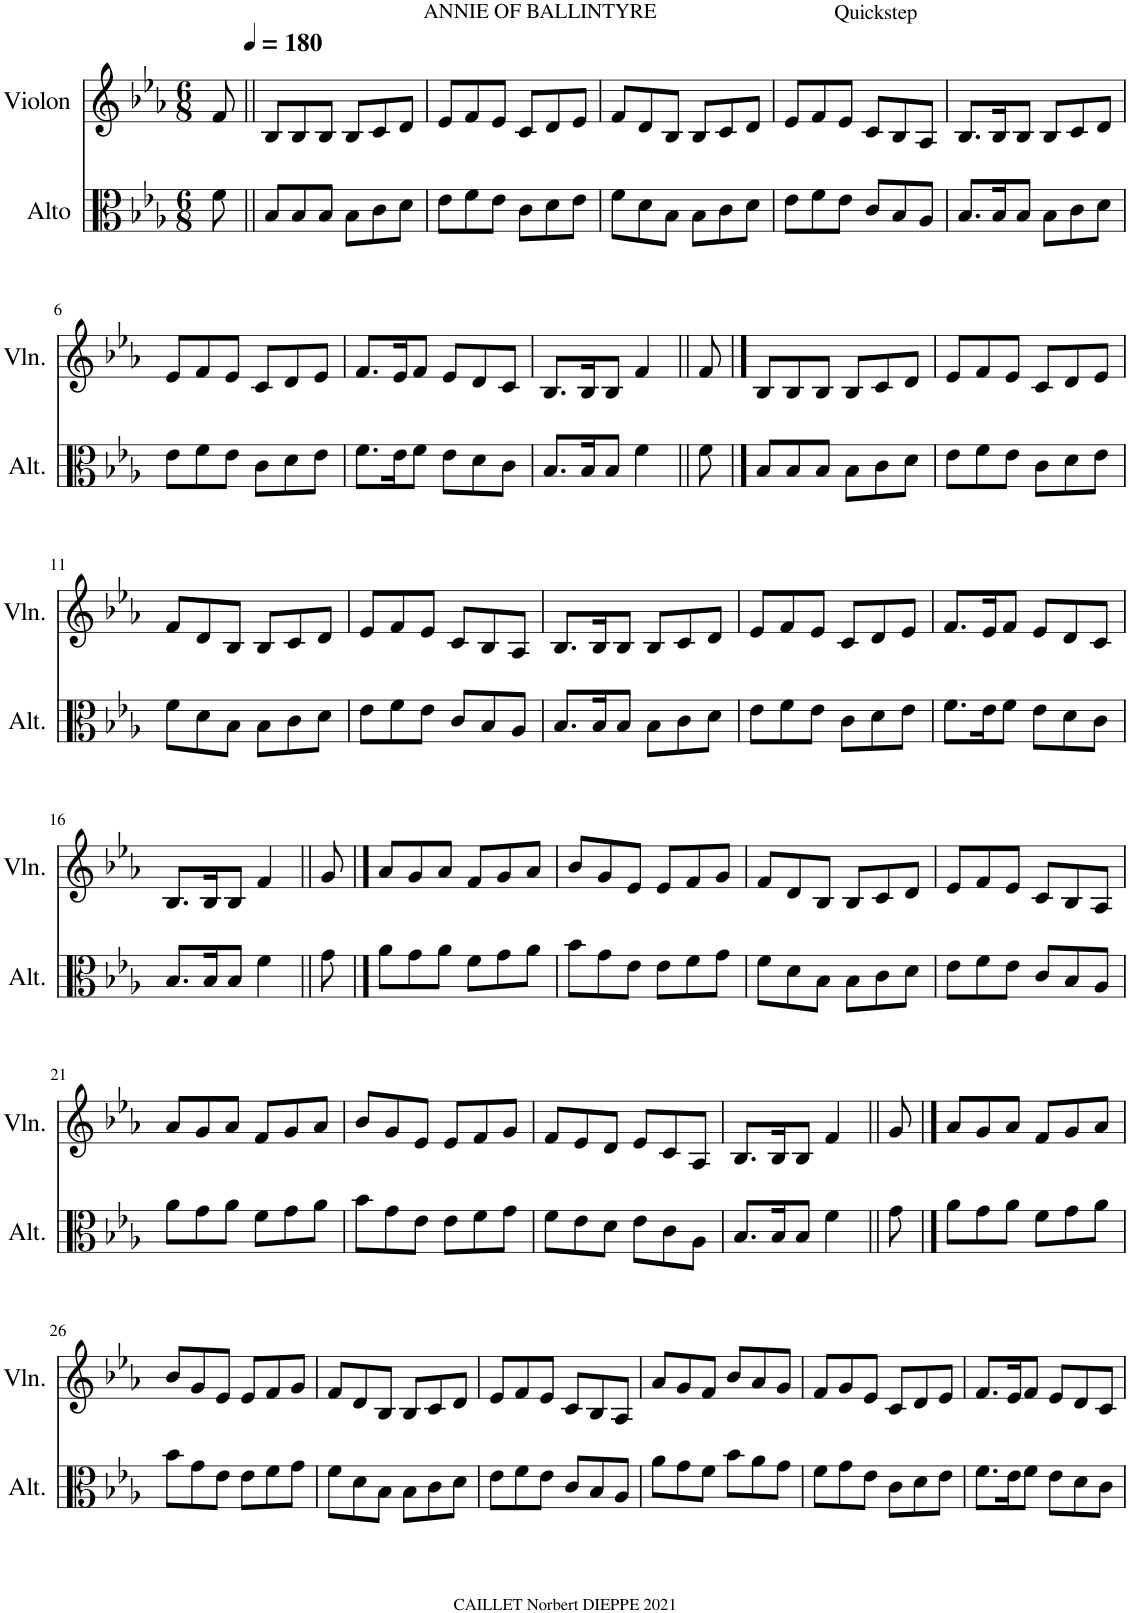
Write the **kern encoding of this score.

**kern	**kern
*part2	*part1
*staff2	*staff1
*I"Alto	*I"Violon
*I'Alt.	*I'Vln.
*clefC3	*clefG2
*k[b-e-a-]	*k[b-e-a-]
*M6/8	*M6/8
=	=
8f\	8f/
=1||	=1||
*	*MM180
8B-/L	8B-/L
8B-/	8B-/
8B-/J	8B-/J
8B-\L	8B-/L
8c\	8c/
8d\J	8d/J
=2	=2
!	!LO:TX:a:t=ANNIE OF BALLINTYRE
8e-\L	8e-/L
8f\	8f/
8e-\J	8e-/J
8c\L	8c/L
8d\	8d/
8e-\J	8e-/J
=3	=3
8f\L	8f/L
8d\	8d/
8B-\J	8B-/J
8B-\L	8B-/L
8c\	8c/
8d\J	8d/J
=4	=4
!	!LO:TX:a:t=Quickstep
8e-\L	8e-/L
8f\	8f/
8e-\J	8e-/J
8c/L	8c/L
8B-/	8B-/
8A-/J	8A-/J
=5	=5
8.B-/L	8.B-/L
16B-/K	16B-/K
8B-/J	8B-/J
8B-\L	8B-/L
8c\	8c/
8d\J	8d/J
!!LO:LB:g=z
=6	=6
8e-\L	8e-/L
8f\	8f/
8e-\J	8e-/J
8c\L	8c/L
8d\	8d/
8e-\J	8e-/J
=7	=7
8.f\L	8.f/L
16e-\K	16e-/K
8f\J	8f/J
8e-\L	8e-/L
8d\	8d/
8c\J	8c/J
=8	=8
8.B-/L	8.B-/L
16B-/K	16B-/K
8B-/J	8B-/J
4f\	4f/
8f\	8f/
==9	==9
8B-/L	8B-/L
8B-/	8B-/
8B-/J	8B-/J
8B-\L	8B-/L
8c\	8c/
8d\J	8d/J
=10	=10
8e-\L	8e-/L
8f\	8f/
8e-\J	8e-/J
8c\L	8c/L
8d\	8d/
8e-\J	8e-/J
!!LO:LB:g=z
=11	=11
8f\L	8f/L
8d\	8d/
8B-\J	8B-/J
8B-\L	8B-/L
8c\	8c/
8d\J	8d/J
=12	=12
8e-\L	8e-/L
8f\	8f/
8e-\J	8e-/J
8c/L	8c/L
8B-/	8B-/
8A-/J	8A-/J
=13	=13
8.B-/L	8.B-/L
16B-/K	16B-/K
8B-/J	8B-/J
8B-\L	8B-/L
8c\	8c/
8d\J	8d/J
=14	=14
8e-\L	8e-/L
8f\	8f/
8e-\J	8e-/J
8c\L	8c/L
8d\	8d/
8e-\J	8e-/J
=15	=15
8.f\L	8.f/L
16e-\K	16e-/K
8f\J	8f/J
8e-\L	8e-/L
8d\	8d/
8c\J	8c/J
!!LO:LB:g=z
=16	=16
8.B-/L	8.B-/L
16B-/K	16B-/K
8B-/J	8B-/J
4f\	4f/
8g\	8g/
==17	==17
8a-\L	8a-/L
8g\	8g/
8a-\J	8a-/J
8f\L	8f/L
8g\	8g/
8a-\J	8a-/J
=18	=18
8b-\L	8b-/L
8g\	8g/
8e-\J	8e-/J
8e-\L	8e-/L
8f\	8f/
8g\J	8g/J
=19	=19
8f\L	8f/L
8d\	8d/
8B-\J	8B-/J
8B-\L	8B-/L
8c\	8c/
8d\J	8d/J
=20	=20
8e-\L	8e-/L
8f\	8f/
8e-\J	8e-/J
8c/L	8c/L
8B-/	8B-/
8A-/J	8A-/J
!!LO:LB:g=z
=21	=21
8a-\L	8a-/L
8g\	8g/
8a-\J	8a-/J
8f\L	8f/L
8g\	8g/
8a-\J	8a-/J
=22	=22
8b-\L	8b-/L
8g\	8g/
8e-\J	8e-/J
8e-\L	8e-/L
8f\	8f/
8g\J	8g/J
=23	=23
8f\L	8f/L
8e-\	8e-/
8d\J	8d/J
8e-\L	8e-/L
8c\	8c/
8A-\J	8A-/J
=24	=24
8.B-/L	8.B-/L
16B-/K	16B-/K
8B-/J	8B-/J
4f\	4f/
8g\	8g/
==25	==25
8a-\L	8a-/L
8g\	8g/
8a-\J	8a-/J
8f\L	8f/L
8g\	8g/
8a-\J	8a-/J
!!LO:LB:g=z
=26	=26
8b-\L	8b-/L
8g\	8g/
8e-\J	8e-/J
8e-\L	8e-/L
8f\	8f/
8g\J	8g/J
=27	=27
8f\L	8f/L
8d\	8d/
8B-\J	8B-/J
8B-\L	8B-/L
8c\	8c/
8d\J	8d/J
=28	=28
8e-\L	8e-/L
8f\	8f/
8e-\J	8e-/J
8c/L	8c/L
8B-/	8B-/
8A-/J	8A-/J
=29	=29
8a-\L	8a-/L
8g\	8g/
8f\J	8f/J
8b-\L	8b-/L
8a-\	8a-/
8g\J	8g/J
=30	=30
8f\L	8f/L
8g\	8g/
8e-\J	8e-/J
8c\L	8c/L
8d\	8d/
8e-\J	8e-/J
=31	=31
8.f\L	8.f/L
16e-\K	16e-/K
8f\J	8f/J
8e-\L	8e-/L
8d\	8d/
8c\J	8c/J
=	=
*-	*-
